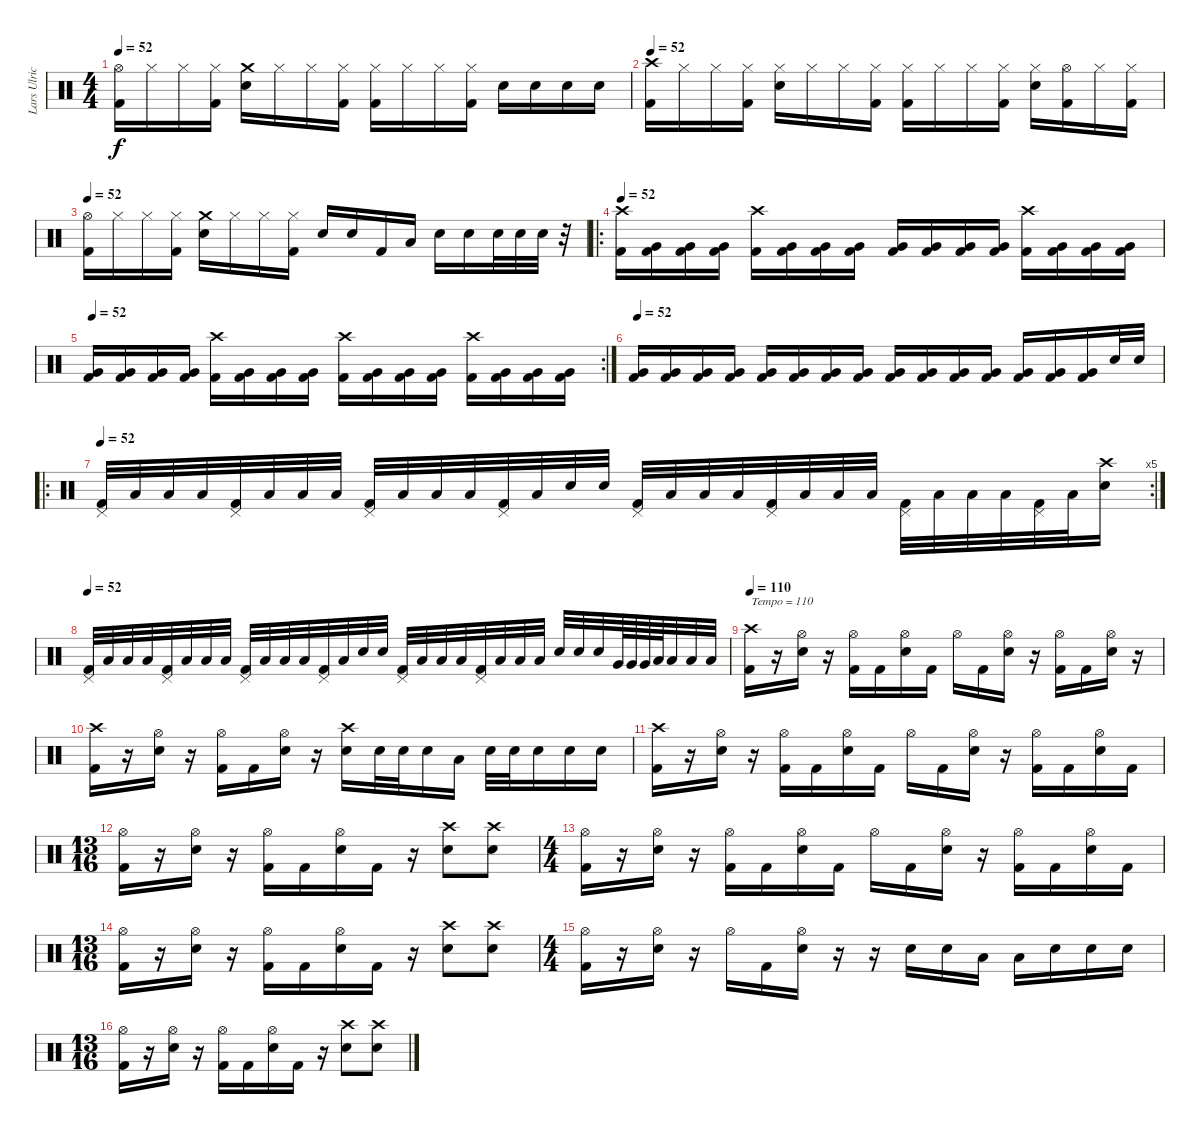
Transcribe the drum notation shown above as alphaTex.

\track ("Lars Ulrich" "Lars Ulric") {instrument percussion}
\staff {score}
\articulation defaults
\ts (4 4)
\tempo 52
\clef neutral
\ks c
("Hi-Hat (open)" "Kick (hit) 2").16{dy f} "Hi-Hat (closed)".16 "Hi-Hat (closed)".16 ("Hi-Hat (closed)" "Kick (hit) 2").16 ("Crash medium (hit)" "Snare (hit) 2").16 "Hi-Hat (closed)".16 "Hi-Hat (closed)".16 ("Hi-Hat (closed)" "Kick (hit) 2").16 ("Hi-Hat (closed)" "Kick (hit) 2").16 "Hi-Hat (closed)".16 "Hi-Hat (closed)".16 ("Hi-Hat (closed)" "Kick (hit) 2").16 "Snare (hit) 2".16 "Snare (hit) 2".16 "Snare (hit) 2".16 "Snare (hit) 2".16 |
\tempo 52
("Crash high (hit)" "Kick (hit) 2").16 "Hi-Hat (closed)".16 "Hi-Hat (closed)".16 ("Hi-Hat (closed)" "Kick (hit) 2").16 ("Hi-Hat (closed)" "Snare (hit) 2").16 "Hi-Hat (closed)".16 "Hi-Hat (closed)".16 ("Hi-Hat (closed)" "Kick (hit) 2").16 ("Hi-Hat (closed)" "Kick (hit) 2").16 "Hi-Hat (closed)".16 "Hi-Hat (closed)".16 ("Hi-Hat (closed)" "Kick (hit) 2").16 ("Hi-Hat (closed)" "Snare (hit) 2").16 ("Hi-Hat (open)" "Kick (hit) 2").16 "Hi-Hat (closed)".16 ("Hi-Hat (closed)" "Kick (hit) 2").16 |
\tempo 52
("Hi-Hat (open)" "Kick (hit) 2").16 "Hi-Hat (closed)".16 "Hi-Hat (closed)".16 ("Hi-Hat (closed)" "Kick (hit) 2").16 ("Crash medium (hit)" "Snare (hit) 2").16 "Hi-Hat (closed)".16 "Hi-Hat (closed)".16 ("Hi-Hat (closed)" "Kick (hit) 2").16 "Snare (hit) 2".16 "Snare (hit) 2".16 "Kick (hit) 2".16 "Low Tom (hit)".16 "Snare (hit) 2".16 "Snare (hit) 2".16 "Snare (hit) 2".32 "Snare (hit) 2".32 "Snare (hit) 2".32 r.32 |
\ro
\tempo 52
("Crash high (hit)" "Kick (hit) 2").16 ("Very Low Tom (hit)" "Kick (hit) 2").16 ("Very Low Tom (hit)" "Kick (hit) 2").16 ("Very Low Tom (hit)" "Kick (hit) 2").16 ("Crash high (hit)" "Kick (hit) 2").16 ("Very Low Tom (hit)" "Kick (hit) 2").16 ("Very Low Tom (hit)" "Kick (hit) 2").16 ("Very Low Tom (hit)" "Kick (hit) 2").16 ("Very Low Tom (hit)" "Kick (hit) 2").16 ("Very Low Tom (hit)" "Kick (hit) 2").16 ("Very Low Tom (hit)" "Kick (hit) 2").16 ("Very Low Tom (hit)" "Kick (hit) 2").16 ("Crash high (hit)" "Kick (hit) 2").16 ("Very Low Tom (hit)" "Kick (hit) 2").16 ("Very Low Tom (hit)" "Kick (hit) 2").16 ("Very Low Tom (hit)" "Kick (hit) 2").16 |
\rc 2
\tempo 52
("Very Low Tom (hit)" "Kick (hit) 2").16 ("Very Low Tom (hit)" "Kick (hit) 2").16 ("Very Low Tom (hit)" "Kick (hit) 2").16 ("Very Low Tom (hit)" "Kick (hit) 2").16 ("Crash high (hit)" "Kick (hit) 2").16 ("Very Low Tom (hit)" "Kick (hit) 2").16 ("Very Low Tom (hit)" "Kick (hit) 2").16 ("Very Low Tom (hit)" "Kick (hit) 2").16 ("Crash high (hit)" "Kick (hit) 2").16 ("Very Low Tom (hit)" "Kick (hit) 2").16 ("Very Low Tom (hit)" "Kick (hit) 2").16 ("Very Low Tom (hit)" "Kick (hit) 2").16 ("Crash high (hit)" "Kick (hit) 2").16 ("Very Low Tom (hit)" "Kick (hit) 2").16 ("Very Low Tom (hit)" "Kick (hit) 2").16 ("Very Low Tom (hit)" "Kick (hit) 2").16 |
\tempo 52
("Very Low Tom (hit)" "Kick (hit) 2").16 ("Very Low Tom (hit)" "Kick (hit) 2").16 ("Very Low Tom (hit)" "Kick (hit) 2").16 ("Very Low Tom (hit)" "Kick (hit) 2").16 ("Very Low Tom (hit)" "Kick (hit) 2").16 ("Very Low Tom (hit)" "Kick (hit) 2").16 ("Very Low Tom (hit)" "Kick (hit) 2").16 ("Very Low Tom (hit)" "Kick (hit) 2").16 ("Very Low Tom (hit)" "Kick (hit) 2").16 ("Very Low Tom (hit)" "Kick (hit) 2").16 ("Very Low Tom (hit)" "Kick (hit) 2").16 ("Very Low Tom (hit)" "Kick (hit) 2").16 ("Very Low Tom (hit)" "Kick (hit) 2").16 ("Very Low Tom (hit)" "Kick (hit) 2").16 ("Very Low Tom (hit)" "Kick (hit) 2").16 "Snare (hit) 2".32 "Snare (hit) 2".32 |
\ro
\rc 5
\tempo 52
("Pedal Hi-Hat (hit)" "Kick (hit) 2").32 "Low Tom (hit)".32 "Low Tom (hit)".32 "Low Tom (hit)".32 ("Pedal Hi-Hat (hit)" "Kick (hit) 2").32 "Low Tom (hit)".32 "Low Tom (hit)".32 "Low Tom (hit)".32 ("Pedal Hi-Hat (hit)" "Kick (hit) 2").32 "Low Tom (hit)".32 "Low Tom (hit)".32 "Low Tom (hit)".32 ("Pedal Hi-Hat (hit)" "Kick (hit) 2").32 "Low Tom (hit)".32 "Snare (hit) 2".32 "Snare (hit) 2".32 ("Pedal Hi-Hat (hit)" "Kick (hit) 2").32 "Low Tom (hit)".32 "Low Tom (hit)".32 "Low Tom (hit)".32 ("Pedal Hi-Hat (hit)" "Kick (hit) 2").32 "Low Tom (hit)".32 "Low Tom (hit)".32 "Low Tom (hit)".32 ("Pedal Hi-Hat (hit)" "Kick (hit) 2").32 "Low Tom (hit)".32 "Low Tom (hit)".32 "Low Tom (hit)".32 ("Pedal Hi-Hat (hit)" "Kick (hit) 2").32 "Low Tom (hit)".32 ("Crash high (hit)" "Snare (hit) 2").16 |
\tempo 52
("Pedal Hi-Hat (hit)" "Kick (hit) 2").32 "Low Tom (hit)".32 "Low Tom (hit)".32 "Low Tom (hit)".32 ("Pedal Hi-Hat (hit)" "Kick (hit) 2").32 "Low Tom (hit)".32 "Low Tom (hit)".32 "Low Tom (hit)".32 ("Pedal Hi-Hat (hit)" "Kick (hit) 2").32 "Low Tom (hit)".32 "Low Tom (hit)".32 "Low Tom (hit)".32 ("Pedal Hi-Hat (hit)" "Kick (hit) 2").32 "Low Tom (hit)".32 "Snare (hit) 2".32 "Snare (hit) 2".32 ("Pedal Hi-Hat (hit)" "Kick (hit) 2").32 "Low Tom (hit)".32 "Low Tom (hit)".32 "Low Tom (hit)".32 ("Pedal Hi-Hat (hit)" "Kick (hit) 2").32 "Low Tom (hit)".32 "Low Tom (hit)".32 "Low Tom (hit)".32 "Snare (hit) 2".32 "Snare (hit) 2".32 "Snare (hit) 2".32 "Very Low Tom (hit)".64 "Very Low Tom (hit)".64 "Very Low Tom (hit)".64 "Low Tom (hit)".64 "Low Tom (hit)".32 "Low Tom (hit)".32 "Low Tom (hit)".32 |
\tempo 110
("Crash high (hit)" "Kick (hit) 2").16{txt "Tempo = 110"} r.16 ("Hi-Hat (open)" "Snare (hit) 2").16 r.16 ("Hi-Hat (open)" "Kick (hit) 2").16 "Kick (hit) 2".16 ("Hi-Hat (open)" "Snare (hit) 2").16 "Kick (hit) 2".16 "Hi-Hat (open)".16 "Kick (hit) 2".16 ("Hi-Hat (open)" "Snare (hit) 2").16 r.16 ("Hi-Hat (open)" "Kick (hit) 2").16 "Kick (hit) 2".16 ("Hi-Hat (open)" "Snare (hit) 2").16 r.16 |
("Crash high (hit)" "Kick (hit) 2").16 r.16 ("Hi-Hat (open)" "Snare (hit) 2").16 r.16 ("Hi-Hat (open)" "Kick (hit) 2").16 "Kick (hit) 2".16 ("Hi-Hat (open)" "Snare (hit) 2").16 r.16 ("Crash high (hit)" "Snare (hit) 2").16 "Snare (hit) 2".32 "Snare (hit) 2".32 "Snare (hit) 2".16 "Low Tom (hit)".16 "Snare (hit) 2".32 "Snare (hit) 2".32 "Snare (hit) 2".16 "Snare (hit) 2".16 "Snare (hit) 2".16 |
("Crash high (hit)" "Kick (hit) 2").16 r.16 ("Hi-Hat (open)" "Snare (hit) 2").16 r.16 ("Hi-Hat (open)" "Kick (hit) 2").16 "Kick (hit) 2".16 ("Hi-Hat (open)" "Snare (hit) 2").16 "Kick (hit) 2".16 "Hi-Hat (open)".16 "Kick (hit) 2".16 ("Hi-Hat (open)" "Snare (hit) 2").16 r.16 ("Hi-Hat (open)" "Kick (hit) 2").16 "Kick (hit) 2".16 ("Hi-Hat (open)" "Snare (hit) 2").16 "Kick (hit) 2".16 |
\ts (13 16)
("Hi-Hat (open)" "Kick (hit) 2").16 r.16 ("Hi-Hat (open)" "Snare (hit) 2").16 r.16 ("Hi-Hat (open)" "Kick (hit) 2").16 "Kick (hit) 2".16 ("Hi-Hat (open)" "Snare (hit) 2").16 "Kick (hit) 2".16 r.16 ("Crash high (hit)" "Snare (hit) 2").8 ("Crash high (hit)" "Snare (hit) 2").8 |
\ts (4 4)
("Hi-Hat (open)" "Kick (hit) 2").16 r.16 ("Hi-Hat (open)" "Snare (hit) 2").16 r.16 ("Hi-Hat (open)" "Kick (hit) 2").16 "Kick (hit) 2".16 ("Hi-Hat (open)" "Snare (hit) 2").16 "Kick (hit) 2".16 "Hi-Hat (open)".16 "Kick (hit) 2".16 ("Hi-Hat (open)" "Snare (hit) 2").16 r.16 ("Hi-Hat (open)" "Kick (hit) 2").16 "Kick (hit) 2".16 ("Hi-Hat (open)" "Snare (hit) 2").16 "Kick (hit) 2".16 |
\ts (13 16)
("Hi-Hat (open)" "Kick (hit) 2").16 r.16 ("Hi-Hat (open)" "Snare (hit) 2").16 r.16 ("Hi-Hat (open)" "Kick (hit) 2").16 "Kick (hit) 2".16 ("Hi-Hat (open)" "Snare (hit) 2").16 "Kick (hit) 2".16 r.16 ("Crash high (hit)" "Snare (hit) 2").8 ("Crash high (hit)" "Snare (hit) 2").8 |
\ts (4 4)
("Hi-Hat (open)" "Kick (hit) 2").16 r.16 ("Hi-Hat (open)" "Snare (hit) 2").16 r.16 "Hi-Hat (open)".16 "Kick (hit) 2".16 ("Hi-Hat (open)" "Snare (hit) 2").16 r.16 r.16 "Snare (hit) 2".16 "Snare (hit) 2".16 "Low Tom (hit)".16 "Low Tom (hit)".16 "Snare (hit) 2".16 "Snare (hit) 2".16 "Snare (hit) 2".16 |
\ts (13 16)
("Hi-Hat (open)" "Kick (hit) 2").16 r.16 ("Hi-Hat (open)" "Snare (hit) 2").16 r.16 ("Hi-Hat (open)" "Kick (hit) 2").16 "Kick (hit) 2".16 ("Hi-Hat (open)" "Snare (hit) 2").16 "Kick (hit) 2".16 r.16 ("Crash high (hit)" "Snare (hit) 2").8 ("Crash high (hit)" "Snare (hit) 2").8
